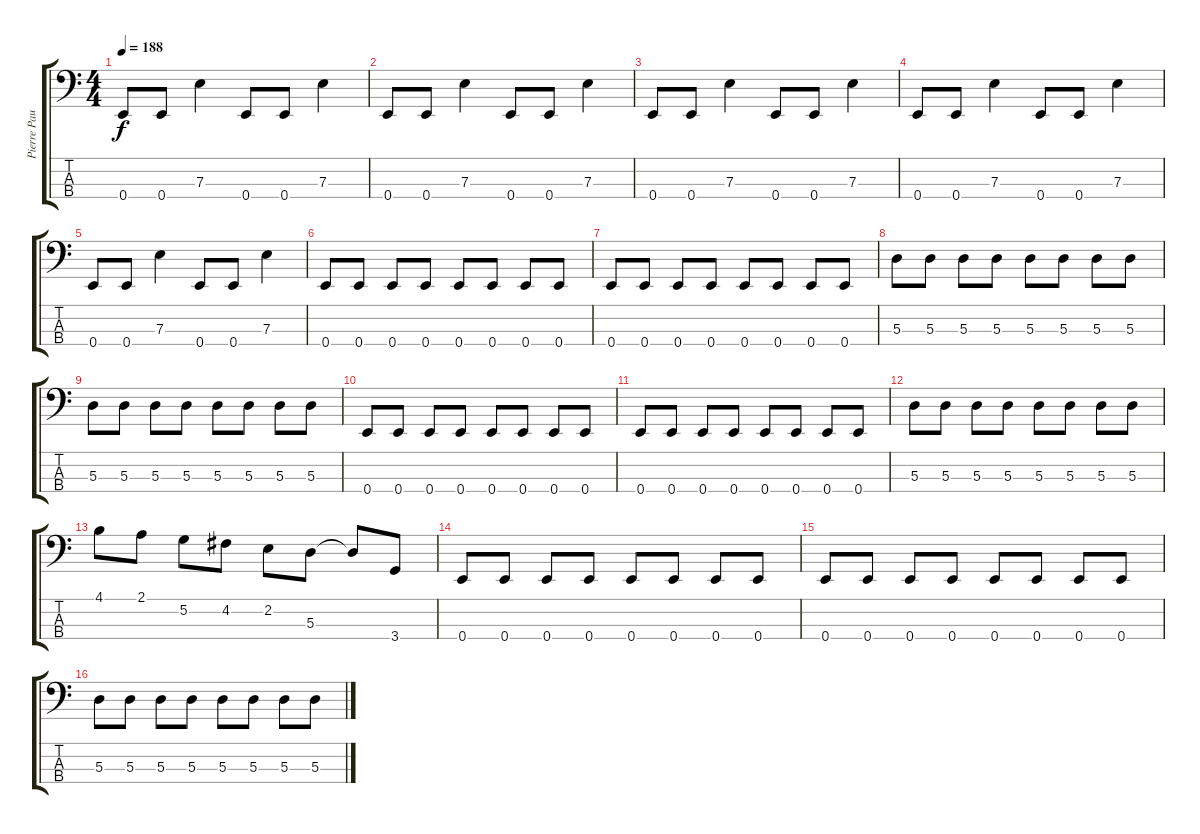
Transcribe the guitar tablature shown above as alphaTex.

\track ("Pierre Paul" "Pierre Pau") {instrument electricbasspick}
\staff {score tabs}
\tuning (G2 D2 A1 E1) {hide}
\ts (4 4)
\tempo 188
\clef f4
\ks c
0.4.8{dy f} 0.4.8 7.3.4 0.4.8 0.4.8 7.3.4 |
0.4.8 0.4.8 7.3.4 0.4.8 0.4.8 7.3.4 |
0.4.8 0.4.8 7.3.4 0.4.8 0.4.8 7.3.4 |
0.4.8 0.4.8 7.3.4 0.4.8 0.4.8 7.3.4 |
0.4.8 0.4.8 7.3.4 0.4.8 0.4.8 7.3.4 |
0.4.8 0.4.8 0.4.8 0.4.8 0.4.8 0.4.8 0.4.8 0.4.8 |
0.4.8 0.4.8 0.4.8 0.4.8 0.4.8 0.4.8 0.4.8 0.4.8 |
5.3.8 5.3.8 5.3.8 5.3.8 5.3.8 5.3.8 5.3.8 5.3.8 |
5.3.8 5.3.8 5.3.8 5.3.8 5.3.8 5.3.8 5.3.8 5.3.8 |
0.4.8 0.4.8 0.4.8 0.4.8 0.4.8 0.4.8 0.4.8 0.4.8 |
0.4.8 0.4.8 0.4.8 0.4.8 0.4.8 0.4.8 0.4.8 0.4.8 |
5.3.8 5.3.8 5.3.8 5.3.8 5.3.8 5.3.8 5.3.8 5.3.8 |
4.1.8 2.1.8 5.2.8 4.2.8 2.2.8 5.3.8 5.3{t}.8 3.4.8 |
0.4.8 0.4.8 0.4.8 0.4.8 0.4.8 0.4.8 0.4.8 0.4.8 |
0.4.8 0.4.8 0.4.8 0.4.8 0.4.8 0.4.8 0.4.8 0.4.8 |
5.3.8 5.3.8 5.3.8 5.3.8 5.3.8 5.3.8 5.3.8 5.3.8
